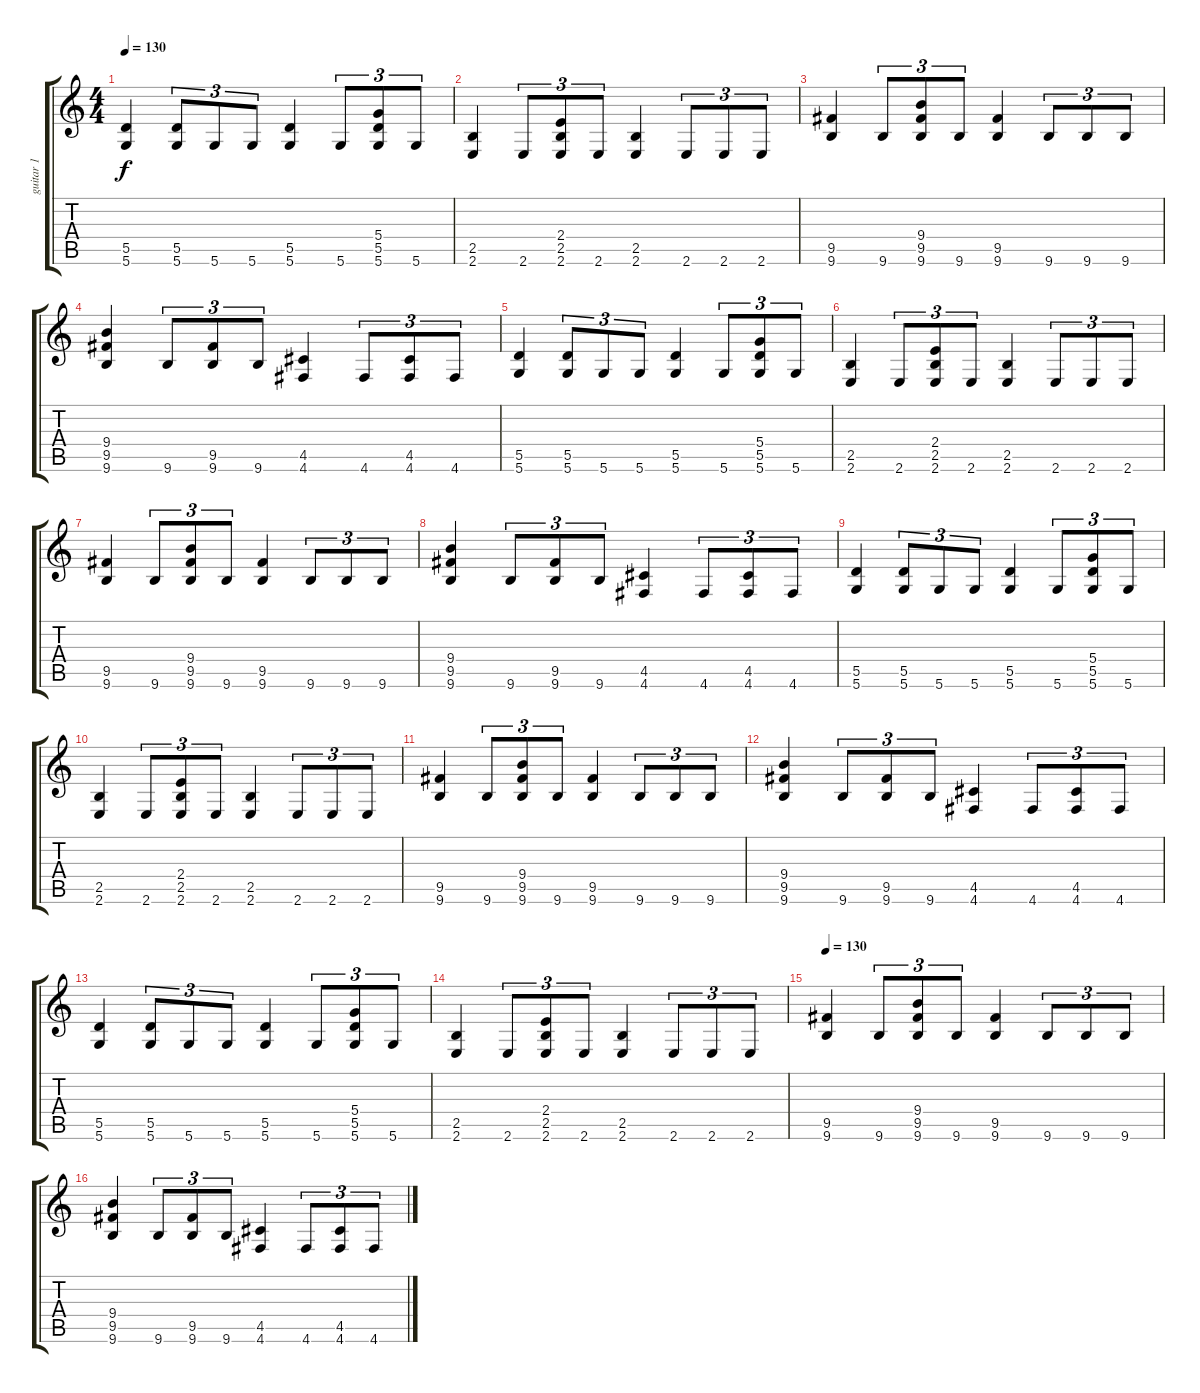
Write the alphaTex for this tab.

\track ("guitar 1" "guitar 1") {instrument overdrivenguitar}
\staff {score tabs}
\tuning (E4 B3 G3 D3 A2 D2) {hide}
\ts (4 4)
\tempo 130
\clef g2
\ks c
(5.5 5.6).4{dy f} (5.5 5.6).8{tu (3 2)} 5.6.8{tu (3 2)} 5.6.8{tu (3 2)} (5.5 5.6).4 5.6.8{tu (3 2)} (5.4 5.5 5.6).8{tu (3 2)} 5.6.8{tu (3 2)} |
(2.5 2.6).4 2.6.8{tu (3 2)} (2.4 2.5 2.6).8{tu (3 2)} 2.6.8{tu (3 2)} (2.5 2.6).4 2.6.8{tu (3 2)} 2.6.8{tu (3 2)} 2.6.8{tu (3 2)} |
(9.5 9.6).4 9.6.8{tu (3 2)} (9.4 9.5 9.6).8{tu (3 2)} 9.6.8{tu (3 2)} (9.5 9.6).4 9.6.8{tu (3 2)} 9.6.8{tu (3 2)} 9.6.8{tu (3 2)} |
(9.4 9.5 9.6).4 9.6.8{tu (3 2)} (9.5 9.6).8{tu (3 2)} 9.6.8{tu (3 2)} (4.5 4.6).4 4.6.8{tu (3 2)} (4.5 4.6).8{tu (3 2)} 4.6.8{tu (3 2)} |
(5.5 5.6).4 (5.5 5.6).8{tu (3 2)} 5.6.8{tu (3 2)} 5.6.8{tu (3 2)} (5.5 5.6).4 5.6.8{tu (3 2)} (5.4 5.5 5.6).8{tu (3 2)} 5.6.8{tu (3 2)} |
(2.5 2.6).4 2.6.8{tu (3 2)} (2.4 2.5 2.6).8{tu (3 2)} 2.6.8{tu (3 2)} (2.5 2.6).4 2.6.8{tu (3 2)} 2.6.8{tu (3 2)} 2.6.8{tu (3 2)} |
(9.5 9.6).4 9.6.8{tu (3 2)} (9.4 9.5 9.6).8{tu (3 2)} 9.6.8{tu (3 2)} (9.5 9.6).4 9.6.8{tu (3 2)} 9.6.8{tu (3 2)} 9.6.8{tu (3 2)} |
(9.4 9.5 9.6).4 9.6.8{tu (3 2)} (9.5 9.6).8{tu (3 2)} 9.6.8{tu (3 2)} (4.5 4.6).4 4.6.8{tu (3 2)} (4.5 4.6).8{tu (3 2)} 4.6.8{tu (3 2)} |
(5.5 5.6).4 (5.5 5.6).8{tu (3 2)} 5.6.8{tu (3 2)} 5.6.8{tu (3 2)} (5.5 5.6).4 5.6.8{tu (3 2)} (5.4 5.5 5.6).8{tu (3 2)} 5.6.8{tu (3 2)} |
(2.5 2.6).4 2.6.8{tu (3 2)} (2.4 2.5 2.6).8{tu (3 2)} 2.6.8{tu (3 2)} (2.5 2.6).4 2.6.8{tu (3 2)} 2.6.8{tu (3 2)} 2.6.8{tu (3 2)} |
(9.5 9.6).4 9.6.8{tu (3 2)} (9.4 9.5 9.6).8{tu (3 2)} 9.6.8{tu (3 2)} (9.5 9.6).4 9.6.8{tu (3 2)} 9.6.8{tu (3 2)} 9.6.8{tu (3 2)} |
(9.4 9.5 9.6).4 9.6.8{tu (3 2)} (9.5 9.6).8{tu (3 2)} 9.6.8{tu (3 2)} (4.5 4.6).4 4.6.8{tu (3 2)} (4.5 4.6).8{tu (3 2)} 4.6.8{tu (3 2)} |
(5.5 5.6).4 (5.5 5.6).8{tu (3 2)} 5.6.8{tu (3 2)} 5.6.8{tu (3 2)} (5.5 5.6).4 5.6.8{tu (3 2)} (5.4 5.5 5.6).8{tu (3 2)} 5.6.8{tu (3 2)} |
(2.5 2.6).4 2.6.8{tu (3 2)} (2.4 2.5 2.6).8{tu (3 2)} 2.6.8{tu (3 2)} (2.5 2.6).4 2.6.8{tu (3 2)} 2.6.8{tu (3 2)} 2.6.8{tu (3 2)} |
\tempo 130
(9.5 9.6).4 9.6.8{tu (3 2)} (9.4 9.5 9.6).8{tu (3 2)} 9.6.8{tu (3 2)} (9.5 9.6).4 9.6.8{tu (3 2)} 9.6.8{tu (3 2)} 9.6.8{tu (3 2)} |
(9.4 9.5 9.6).4 9.6.8{tu (3 2)} (9.5 9.6).8{tu (3 2)} 9.6.8{tu (3 2)} (4.5 4.6).4 4.6.8{tu (3 2)} (4.5 4.6).8{tu (3 2)} 4.6.8{tu (3 2)}
